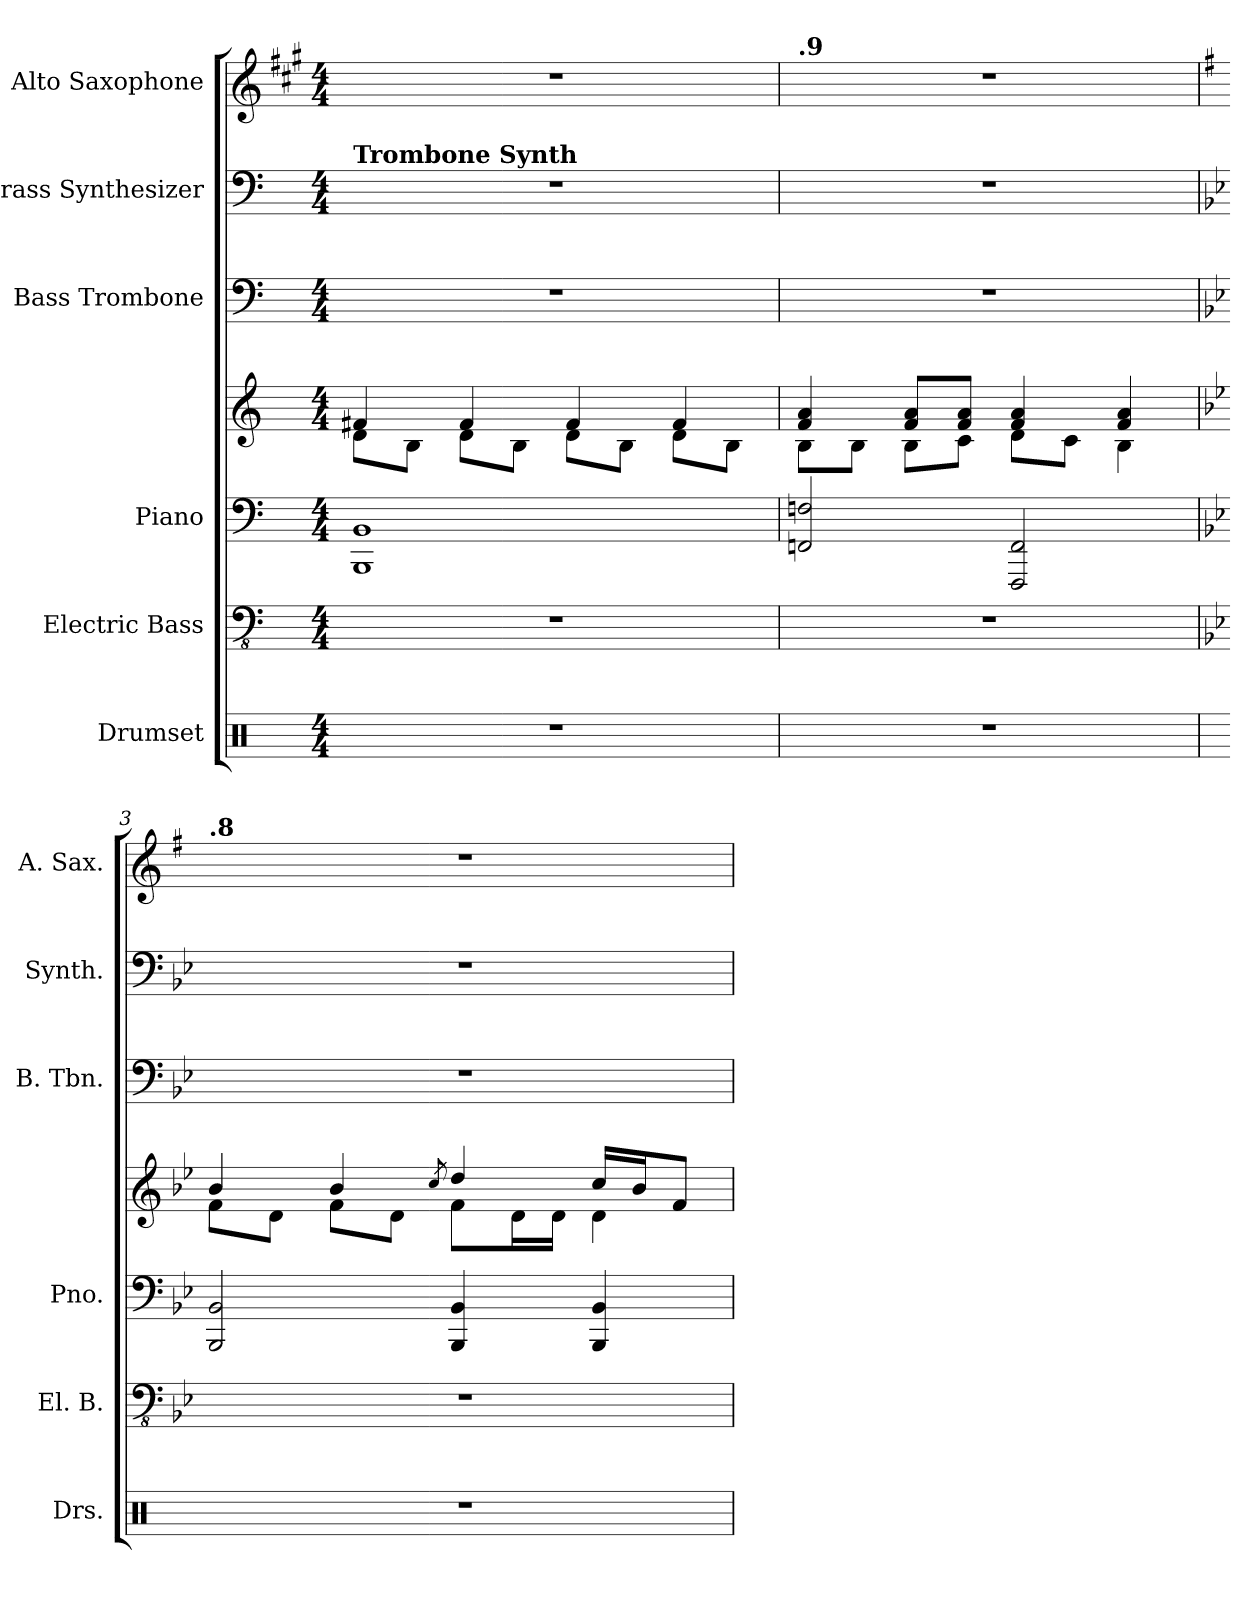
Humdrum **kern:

**kern	**kern	**kern	**kern	**kern	**kern	**kern
*part6	*part5	*part4	*part4	*part3	*part2	*part1
*staff7	*staff6	*staff5	*staff4	*staff3	*staff2	*staff1
*I"Drumset	*I"Electric Bass	*I"Piano	*	*I"Bass Trombone	*I"Brass Synthesizer	*I"Alto Saxophone
*I'Drs.	*I'El. B.	*I'Pno.	*	*I'B. Tbn.	*I'Synth.	*I'A. Sax.
*clefX	*clefFv4	*clefF4	*clefG2	*clefF4	*clefF4	*clefG2
*	*	*	*	*	*	*ITrd5c9
*k[]	*k[]	*k[]	*k[]	*k[]	*k[]	*k[]
*M4/4	*M4/4	*M4/4	*M4/4	*M4/4	*M4/4	*M4/4
*MM48	*MM48	*MM48	*MM48	*MM48	*MM48	*MM48
=1	=1	=1	=1	=1	=1	=1
*	*	*	*^	*	*	*
!	!	!	!	!	!	!LO:TX:a:B:t=Trombone Synth	!
1r	1r	1BBB 1BB	4f#X/	8d\L	1r	1r	1r
.	.	.	.	8B\J	.	.	.
.	.	.	4f#/	8d\L	.	.	.
.	.	.	.	8B\J	.	.	.
.	.	.	4f#/	8d\L	.	.	.
.	.	.	.	8B\J	.	.	.
.	.	.	4f#/	8d\L	.	.	.
.	.	.	.	8B\J	.	.	.
=2	=2	=2	=2	=2	=2	=2	=2
*	*	*	*	*	*	*	*MM50
!	!	!	!	!	!	!	!LO:TX:a:B:t=.9
1r	1r	2FFn/ 2Fn/	4f/ 4a/	8B\L	1r	1r	1r
.	.	.	.	8B\J	.	.	.
.	.	.	8f/ 8a/L	8B\L	.	.	.
.	.	.	8f/ 8a/J	8c\J	.	.	.
.	.	2FFF/ 2FF/	4f/ 4a/	8d\L	.	.	.
.	.	.	.	8c\J	.	.	.
.	.	.	4f/ 4a/	4B\	.	.	.
=3	=3	=3	=3	=3	=3	=3	=3
*	*k[b-e-]	*k[b-e-]	*k[b-e-]	*	*k[b-e-]	*k[b-e-]	*k[b-e-]
*	*	*	*	*	*	*	*MM53
!	!	!	!	!	!	!	!LO:TX:a:B:t=.8
1r	1r	2BBB-/ 2BB-/	4b-/	8f\L	1r	1r	1r
.	.	.	.	8d\J	.	.	.
.	.	.	4b-/	8f\L	.	.	.
.	.	.	.	8d\J	.	.	.
.	.	.	8qcc/	.	.	.	.
.	.	4BBB-/ 4BB-/	4dd/	8f\L	.	.	.
.	.	.	.	16d\L	.	.	.
.	.	.	.	16d\JJ	.	.	.
.	.	4BBB-/ 4BB-/	16cc/LL	4d\	.	.	.
.	.	.	16b-/J	.	.	.	.
.	.	.	8f/J	.	.	.	.
*	*	*	*v	*v	*	*	*
=	=	=	=	=	=	=
*-	*-	*-	*-	*-	*-	*-
